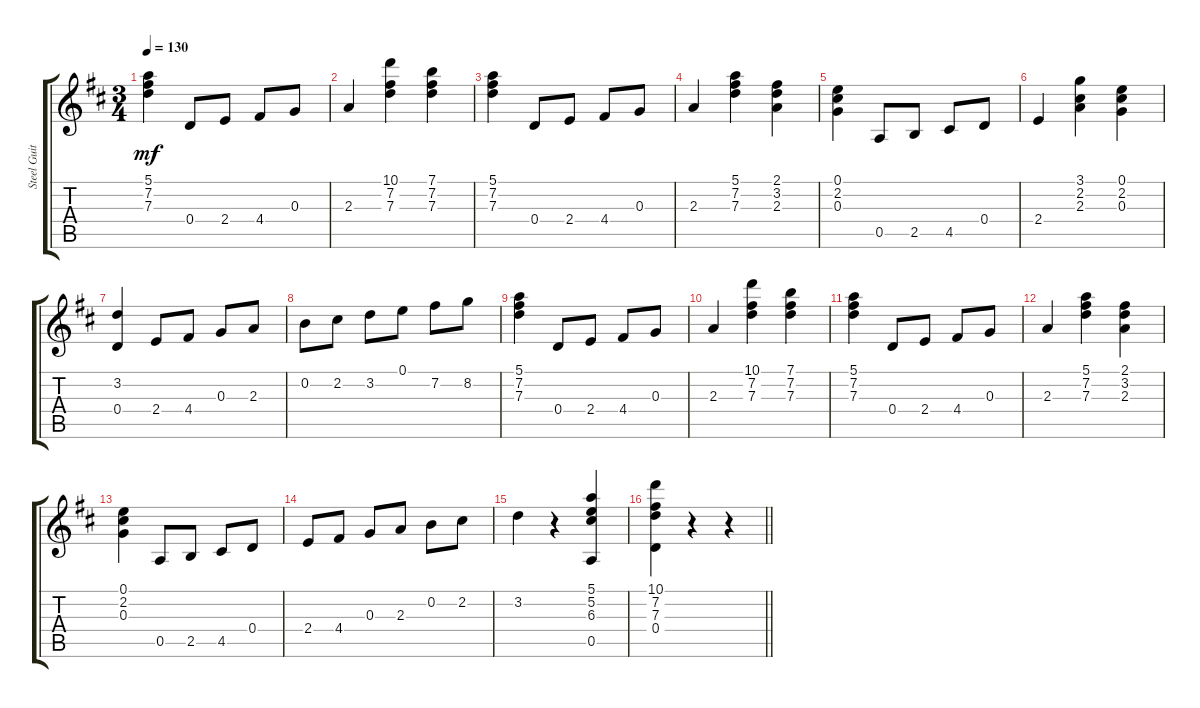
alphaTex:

\track ("Steel Guitar" "Steel Guit") {instrument acousticguitarsteel}
\staff {score tabs}
\tuning (E4 B3 G3 D3 A2 E2) {hide}
\ts (3 4)
\tempo 130
\clef g2
\ks d
(5.1 7.2 7.3).4{dy mf instrument acousticguitarsteel} 0.4.8 2.4.8 4.4.8 0.3.8 |
2.3.4 (10.1 7.2 7.3).4 (7.1 7.2 7.3).4 |
(5.1 7.2 7.3).4 0.4.8 2.4.8 4.4.8 0.3.8 |
2.3.4 (5.1 7.2 7.3).4 (2.1 3.2 2.3).4 |
(0.1 2.2 0.3).4 0.5.8 2.5.8 4.5.8 0.4.8 |
2.4.4 (3.1 2.2 2.3).4 (0.1 2.2 0.3).4 |
(3.2 0.4).4 2.4.8 4.4.8 0.3.8 2.3.8 |
0.2.8 2.2.8 3.2.8 0.1.8 7.2.8 8.2.8 |
(5.1 7.2 7.3).4 0.4.8 2.4.8 4.4.8 0.3.8 |
2.3.4 (10.1 7.2 7.3).4 (7.1 7.2 7.3).4 |
(5.1 7.2 7.3).4 0.4.8 2.4.8 4.4.8 0.3.8 |
2.3.4 (5.1 7.2 7.3).4 (2.1 3.2 2.3).4 |
(0.1 2.2 0.3).4 0.5.8 2.5.8 4.5.8 0.4.8 |
2.4.8 4.4.8 0.3.8 2.3.8 0.2.8 2.2.8 |
3.2.4 r.4 (5.1 5.2 6.3 0.5).4 |
\barLineRight lightlight
(10.1 7.2 7.3 0.4).4 r.4 r.4
